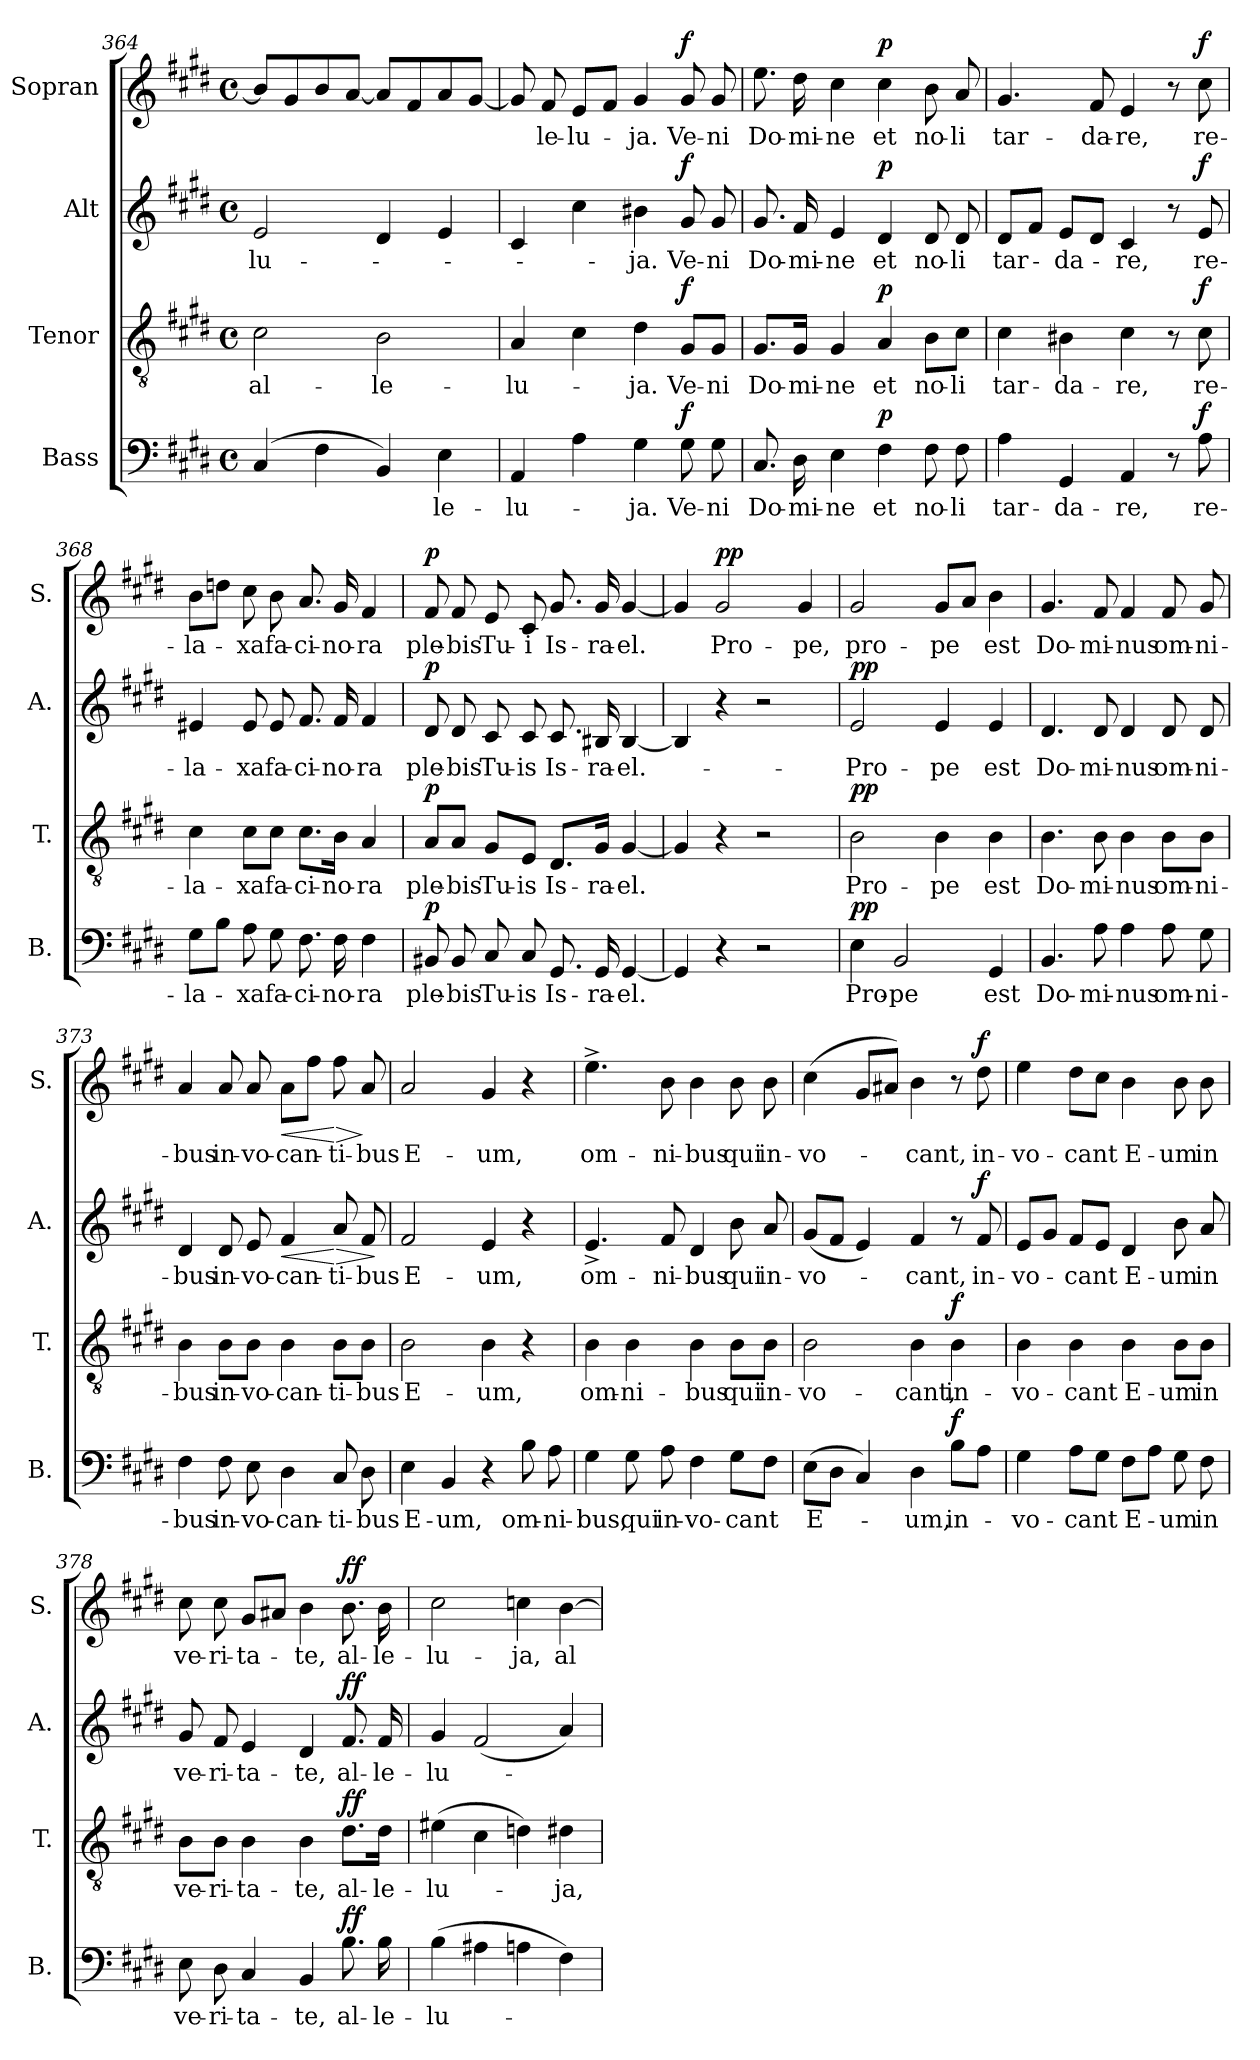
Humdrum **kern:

**kern	**text	**dynam	**kern	**text	**dynam	**kern	**text	**dynam	**kern	**text	**dynam
*part4	*part4	*part4	*part3	*part3	*part3	*part2	*part2	*part2	*part1	*part1	*part1
*staff4	*staff4	*staff4	*staff3	*staff3	*staff3	*staff2	*staff2	*staff2	*staff1	*staff1	*staff1
*I"Bass	*	*	*I"Tenor	*	*	*I"Alt	*	*	*I"Sopran	*	*
*I'B.	*	*	*I'T.	*	*	*I'A.	*	*	*I'S.	*	*
*clefF4	*	*	*clefGv2	*	*	*clefG2	*	*	*clefG2	*	*
*k[f#c#g#d#]	*	*	*k[f#c#g#d#]	*	*	*k[f#c#g#d#]	*	*	*k[f#c#g#d#]	*	*
*E:	*	*	*E:	*	*	*E:	*	*	*E:	*	*
*M4/4	*	*	*M4/4	*	*	*M4/4	*	*	*M4/4	*	*
*met(c)	*	*	*met(c)	*	*	*met(c)	*	*	*met(c)	*	*
=364	=364	=364	=364	=364	=364	=364	=364	=364	=364	=364	=364
!	!	!	!	!LO:LY:b	!	!	!LO:LY:b	!	!	!	!
(4C#/	.	.	2c#\	al-	.	2e/	-lu-	.	8b/L]	.	.
.	.	.	.	.	.	.	.	.	8g#/	.	.
4F#\	.	.	.	.	.	.	.	.	8b/	.	.
.	.	.	.	.	.	.	.	.	[8a/J	.	.
!	!	!	!	!LO:LY:b	!	!	!	!	!	!	!
4BB/)	.	.	2B\	-le-	.	4d#/	.	.	8a/L]	.	.
.	.	.	.	.	.	.	.	.	8f#/	.	.
!	!LO:LY:b	!	!	!	!	!	!	!	!	!	!
4E\	-le-	.	.	.	.	4e/	.	.	8a/	.	.
.	.	.	.	.	.	.	.	.	[8g#/J	.	.
=365	=365	=365	=365	=365	=365	=365	=365	=365	=365	=365	=365
!	!LO:LY:b	!	!	!LO:LY:b	!	!	!	!	!	!	!
4AA/	-lu-	.	4A/	-lu-	.	4c#/	.	.	8g#/]	.	.
!	!	!	!	!	!	!	!	!	!	!LO:LY:b	!
.	.	.	.	.	.	.	.	.	8f#/	-le-	.
!	!	!	!	!	!	!	!	!	!	!LO:LY:b	!
4A\	.	.	4c#\	.	.	4cc#\	.	.	8e/L	-lu-	.
.	.	.	.	.	.	.	.	.	8f#/J	.	.
!	!LO:LY:b	!	!	!LO:LY:b	!	!	!LO:LY:b	!	!	!LO:LY:b	!
4G#\	-ja.	.	4d#\	-ja.	.	4b#X\	-ja.	.	4g#/	-ja.	.
!	!LO:LY:b	!LO:DY:a	!	!LO:LY:b	!LO:DY:a	!	!LO:LY:b	!LO:DY:a	!	!LO:LY:b	!LO:DY:a
8G#\	Ve-	f	8G#/L	Ve-	f	8g#/	Ve-	f	8g#/	Ve-	f
!	!LO:LY:b	!	!	!LO:LY:b	!	!	!LO:LY:b	!	!	!LO:LY:b	!
8G#\	-ni	.	8G#/J	-ni	.	8g#/	-ni	.	8g#/	-ni	.
!!LO:LB:g=z
=366	=366	=366	=366	=366	=366	=366	=366	=366	=366	=366	=366
!	!LO:LY:b	!	!	!LO:LY:b	!	!	!LO:LY:b	!	!	!LO:LY:b	!
8.C#/	Do-	.	8.G#/L	Do-	.	8.g#/	Do-	.	8.ee\	Do-	.
!	!LO:LY:b	!	!	!LO:LY:b	!	!	!LO:LY:b	!	!	!LO:LY:b	!
16D#\	-mi-	.	16G#/Jk	-mi-	.	16f#/	-mi-	.	16dd#\	-mi-	.
!	!LO:LY:b	!	!	!LO:LY:b	!	!	!LO:LY:b	!	!	!LO:LY:b	!
4E\	-ne	.	4G#/	-ne	.	4e/	-ne	.	4cc#\	-ne	.
!	!LO:LY:b	!LO:DY:a	!	!LO:LY:b	!LO:DY:a	!	!LO:LY:b	!LO:DY:a	!	!LO:LY:b	!LO:DY:a
4F#\	et	p	4A/	et	p	4d#/	et	p	4cc#\	et	p
!	!LO:LY:b	!	!	!LO:LY:b	!	!	!LO:LY:b	!	!	!LO:LY:b	!
8F#\	no-	.	8B\L	no-	.	8d#/	no-	.	8b\	no-	.
!	!LO:LY:b	!	!	!LO:LY:b	!	!	!LO:LY:b	!	!	!LO:LY:b	!
8F#\	-li	.	8c#\J	-li	.	8d#/	-li	.	8a/	-li	.
=367	=367	=367	=367	=367	=367	=367	=367	=367	=367	=367	=367
!	!LO:LY:b	!	!	!LO:LY:b	!	!	!LO:LY:b	!	!	!LO:LY:b	!
4A\	tar-	.	4c#\	tar-	.	8d#/L	tar-	.	4.g#/	tar-	.
.	.	.	.	.	.	8f#/J	.	.	.	.	.
!	!LO:LY:b	!	!	!LO:LY:b	!	!	!LO:LY:b	!	!	!	!
4GG#/	-da-	.	4B#X\	-da-	.	8e/L	-da-	.	.	.	.
!	!	!	!	!	!	!	!	!	!	!LO:LY:b	!
.	.	.	.	.	.	8d#/J	.	.	8f#/	-da-	.
!	!LO:LY:b	!	!	!LO:LY:b	!	!	!LO:LY:b	!	!	!LO:LY:b	!
4AA/	-re,	.	4c#\	-re,	.	4c#/	-re,	.	4e/	-re,	.
8r	.	.	8r	.	.	8r	.	.	8r	.	.
!	!LO:LY:b	!LO:DY:a	!	!LO:LY:b	!LO:DY:a	!	!LO:LY:b	!LO:DY:a	!	!LO:LY:b	!LO:DY:a
8A\	re-	f	8c#\	re-	f	8e/	re-	f	8cc#\	re-	f
=368	=368	=368	=368	=368	=368	=368	=368	=368	=368	=368	=368
!	!LO:LY:b	!	!	!LO:LY:b	!	!	!LO:LY:b	!	!	!LO:LY:b	!
8G#\L	-la-	.	4c#\	-la-	.	4e#X/	-la-	.	8b\L	-la-	.
8B\J	.	.	.	.	.	.	.	.	8ddn\J	.	.
!	!LO:LY:b	!	!	!LO:LY:b	!	!	!LO:LY:b	!	!	!LO:LY:b	!
8A\	-xa	.	8c#\L	-xa	.	8e#/	-xa	.	8cc#\	-xa	.
!	!LO:LY:b	!	!	!LO:LY:b	!	!	!LO:LY:b	!	!	!LO:LY:b	!
8G#\	fa-	.	8c#\J	fa-	.	8e#/	fa-	.	8b\	fa-	.
!	!LO:LY:b	!	!	!LO:LY:b	!	!	!LO:LY:b	!	!	!LO:LY:b	!
8.F#\	-ci-	.	8.c#\L	-ci-	.	8.f#/	-ci-	.	8.a/	-ci-	.
!	!LO:LY:b	!	!	!LO:LY:b	!	!	!LO:LY:b	!	!	!LO:LY:b	!
16F#\	-no-	.	16B\Jk	-no-	.	16f#/	-no-	.	16g#/	-no-	.
!	!LO:LY:b	!	!	!LO:LY:b	!	!	!LO:LY:b	!	!	!LO:LY:b	!
4F#\	-ra	.	4A/	-ra	.	4f#/	-ra	.	4f#/	-ra	.
=369	=369	=369	=369	=369	=369	=369	=369	=369	=369	=369	=369
!	!LO:LY:b	!LO:DY:a	!	!LO:LY:b	!LO:DY:a	!	!LO:LY:b	!LO:DY:a	!	!LO:LY:b	!LO:DY:a
8BB#X/	ple-	p	8A/L	ple-	p	8d#/	ple-	p	8f#/	ple-	p
!	!LO:LY:b	!	!	!LO:LY:b	!	!	!LO:LY:b	!	!	!LO:LY:b	!
8BB#/	-bis	.	8A/J	-bis	.	8d#/	-bis	.	8f#/	-bis	.
!	!LO:LY:b	!	!	!LO:LY:b	!	!	!LO:LY:b	!	!	!LO:LY:b	!
8C#/	Tu-	.	8G#/L	Tu-	.	8c#/	Tu-	.	8e/	Tu-	.
!	!LO:LY:b	!	!	!LO:LY:b	!	!	!LO:LY:b	!	!	!LO:LY:b	!
8C#/	-is	.	8E/J	-is	.	8c#/	-is	.	8c#/	-i	.
!	!LO:LY:b	!	!	!LO:LY:b	!	!	!LO:LY:b	!	!	!LO:LY:b	!
8.GG#/	Is-	.	8.D#/L	Is-	.	8.c#/	Is-	.	8.g#/	Is-	.
!	!LO:LY:b	!	!	!LO:LY:b	!	!	!LO:LY:b	!	!	!LO:LY:b	!
16GG#/	-ra-	.	16G#/Jk	-ra-	.	16B#X/	-ra-	.	16g#/	-ra-	.
!	!LO:LY:b	!	!	!LO:LY:b	!	!	!LO:LY:b	!	!	!LO:LY:b	!
[4GG#/	-el.	.	[4G#/	-el.	.	[4B#/	-el.-	.	[4g#/	-el.	.
!!LO:PB:g=z
=370	=370	=370	=370	=370	=370	=370	=370	=370	=370	=370	=370
4GG#/]	.	.	4G#/]	.	.	4B#/]	.	.	4g#/]	.	.
!	!	!	!	!	!	!	!	!	!	!LO:LY:b	!LO:DY:a
4r	.	.	4r	.	.	4r	.	.	2g#/	Pro-	pp
2r	.	.	2r	.	.	2r	.	.	.	.	.
!	!	!	!	!	!	!	!	!	!	!LO:LY:b	!
.	.	.	.	.	.	.	.	.	4g#/	-pe,	.
=371	=371	=371	=371	=371	=371	=371	=371	=371	=371	=371	=371
!	!LO:LY:b	!LO:DY:a	!	!LO:LY:b	!LO:DY:a	!	!LO:LY:b	!LO:DY:a	!	!LO:LY:b	!
4E\	Pro-	pp	2B\	Pro-	pp	2e/	-Pro-	pp	2g#/	pro-	.
!	!LO:LY:b	!	!	!	!	!	!	!	!	!	!
2BB/	-pe	.	.	.	.	.	.	.	.	.	.
!	!	!	!	!LO:LY:b	!	!	!LO:LY:b	!	!	!LO:LY:b	!
.	.	.	4B\	-pe	.	4e/	-pe	.	8g#/L	-pe	.
.	.	.	.	.	.	.	.	.	8a/J	.	.
!	!LO:LY:b	!	!	!LO:LY:b	!	!	!LO:LY:b	!	!	!LO:LY:b	!
4GG#/	est	.	4B\	est	.	4e/	est	.	4b\	est	.
=372	=372	=372	=372	=372	=372	=372	=372	=372	=372	=372	=372
!	!LO:LY:b	!	!	!LO:LY:b	!	!	!LO:LY:b	!	!	!LO:LY:b	!
4.BB/	Do-	.	4.B\	Do-	.	4.d#/	Do-	.	4.g#/	Do-	.
!	!LO:LY:b	!	!	!LO:LY:b	!	!	!LO:LY:b	!	!	!LO:LY:b	!
8A\	-mi-	.	8B\	-mi-	.	8d#/	-mi-	.	8f#/	-mi-	.
!	!LO:LY:b	!	!	!LO:LY:b	!	!	!LO:LY:b	!	!	!LO:LY:b	!
4A\	-nus	.	4B\	-nus	.	4d#/	-nus	.	4f#/	-nus	.
!	!LO:LY:b	!	!	!LO:LY:b	!	!	!LO:LY:b	!	!	!LO:LY:b	!
8A\	om-	.	8B\L	om-	.	8d#/	om-	.	8f#/	om-	.
!	!LO:LY:b	!	!	!LO:LY:b	!	!	!LO:LY:b	!	!	!LO:LY:b	!
8G#\	-ni-	.	8B\J	-ni-	.	8d#/	-ni-	.	8g#/	-ni-	.
=373	=373	=373	=373	=373	=373	=373	=373	=373	=373	=373	=373
!	!LO:LY:b	!	!	!LO:LY:b	!	!	!LO:LY:b	!	!	!LO:LY:b	!
4F#\	-bus	.	4B\	-bus	.	4d#/	-bus	.	4a/	-bus	.
!	!LO:LY:b	!	!	!LO:LY:b	!	!	!LO:LY:b	!	!	!LO:LY:b	!
8F#\	in-	.	8B\L	in-	.	8d#/	in-	.	8a/	in-	.
!	!LO:LY:b	!	!	!LO:LY:b	!	!	!LO:LY:b	!	!	!LO:LY:b	!
8E\	-vo-	.	8B\J	-vo-	.	8e/	-vo-	.	8a/	-vo-	.
!	!LO:LY:b	!	!	!LO:LY:b	!	!	!LO:LY:b	!LO:HP:b	!	!LO:LY:b	!LO:HP:b
4D#\	-can-	.	4B\	-can-	.	4f#/	-can-	<	8a\L	-can-	<
.	.	.	.	.	.	.	.	.	8ff#\J	.	.
!	!LO:LY:b	!	!	!LO:LY:b	!	!	!LO:LY:b	!LO:HP:n=1:b	!	!LO:LY:b	!LO:HP:n=1:b
8C#/	-ti-	.	8B\L	-ti-	.	8a/	-ti-	[ >	8ff#\	-ti-	[ >
!	!LO:LY:b	!	!	!LO:LY:b	!	!	!LO:LY:b	!	!	!LO:LY:b	!
8D#\	-bus	.	8B\J	-bus	.	8f#/	-bus	.	8a/	-bus	]
.	.	.	.	.	.	.	.	]	.	.	.
!!LO:LB:g=z
=374	=374	=374	=374	=374	=374	=374	=374	=374	=374	=374	=374
!	!LO:LY:b	!	!	!LO:LY:b	!	!	!LO:LY:b	!	!	!LO:LY:b	!
4E\	E-	.	2B\	E-	.	2f#/	E-	.	2a/	E-	.
!	!LO:LY:b	!	!	!	!	!	!	!	!	!	!
4BB/	-um,	.	.	.	.	.	.	.	.	.	.
!	!	!	!	!LO:LY:b	!	!	!LO:LY:b	!	!	!LO:LY:b	!
4r	.	.	4B\	-um,	.	4e/	-um,	.	4g#/	-um,	.
!	!LO:LY:b	!	!	!	!	!	!	!	!	!	!
8B\	om-	.	4r	.	.	4r	.	.	4r	.	.
!	!LO:LY:b	!	!	!	!	!	!	!	!	!	!
8A\	-ni-	.	.	.	.	.	.	.	.	.	.
=375	=375	=375	=375	=375	=375	=375	=375	=375	=375	=375	=375
!	!LO:LY:b	!	!	!LO:LY:b	!	!	!LO:LY:b	!	!	!LO:LY:b	!
4G#\	-bus,	.	4B\	om-	.	4.e^</	om-	.	4.ee^>\	om-	.
!	!LO:LY:b	!	!	!LO:LY:b	!	!	!	!	!	!	!
8G#\	qui	.	4B\	-ni-	.	.	.	.	.	.	.
!	!LO:LY:b	!	!	!	!	!	!LO:LY:b	!	!	!LO:LY:b	!
8A\	in-	.	.	.	.	8f#/	-ni-	.	8b\	-ni-	.
!	!LO:LY:b	!	!	!LO:LY:b	!	!	!LO:LY:b	!	!	!LO:LY:b	!
4F#\	-vo-	.	4B\	-bus	.	4d#/	-bus	.	4b\	-bus	.
!	!LO:LY:b	!	!	!LO:LY:b	!	!	!LO:LY:b	!	!	!LO:LY:b	!
8G#\L	-cant	.	8B\L	qui	.	8b\	qui	.	8b\	qui	.
!	!	!	!	!LO:LY:b	!	!	!LO:LY:b	!	!	!LO:LY:b	!
8F#\J	.	.	8B\J	in-	.	8a/	in-	.	8b\	in-	.
=376	=376	=376	=376	=376	=376	=376	=376	=376	=376	=376	=376
!	!LO:LY:b	!	!	!LO:LY:b	!	!	!LO:LY:b	!	!	!LO:LY:b	!
(>8E\L	E-	.	2B\	-vo-	.	(<8g#/L	-vo-	.	(>4cc#\	-vo-	.
8D#\J	.	.	.	.	.	8f#/J	.	.	.	.	.
4C#/)	.	.	.	.	.	4e/)	.	.	8g#/L	.	.
.	.	.	.	.	.	.	.	.	8a#X/J)	.	.
!	!LO:LY:b	!	!	!LO:LY:b	!	!	!LO:LY:b	!	!	!LO:LY:b	!
4D#\	-um,	.	4B\	-cant,	.	4f#/	-cant,	.	4b\	-cant,	.
!	!LO:LY:b	!LO:DY:a	!	!LO:LY:b	!LO:DY:a	!	!	!	!	!	!
8B\L	in-	f	4B\	in-	f	8r	.	.	8r	.	.
!	!	!	!	!	!	!	!LO:LY:b	!LO:DY:a	!	!LO:LY:b	!LO:DY:a
8A\J	.	.	.	.	.	8f#/	in-	f	8dd#\	in-	f
=377	=377	=377	=377	=377	=377	=377	=377	=377	=377	=377	=377
!	!LO:LY:b	!	!	!LO:LY:b	!	!	!LO:LY:b	!	!	!LO:LY:b	!
4G#\	-vo-	.	4B\	-vo-	.	8e/L	-vo-	.	4ee\	-vo-	.
.	.	.	.	.	.	8g#/J	.	.	.	.	.
!	!LO:LY:b	!	!	!LO:LY:b	!	!	!LO:LY:b	!	!	!LO:LY:b	!
8A\L	-cant	.	4B\	-cant	.	8f#/L	-cant	.	8dd#\L	-cant	.
8G#\J	.	.	.	.	.	8e/J	.	.	8cc#\J	.	.
!	!LO:LY:b	!	!	!LO:LY:b	!	!	!LO:LY:b	!	!	!LO:LY:b	!
8F#\L	E-	.	4B\	E-	.	4d#/	E-	.	4b\	E-	.
8A\J	.	.	.	.	.	.	.	.	.	.	.
!	!LO:LY:b	!	!	!LO:LY:b	!	!	!LO:LY:b	!	!	!LO:LY:b	!
8G#\	-um	.	8B\L	-um	.	8b\	-um	.	8b\	-um	.
!	!LO:LY:b	!	!	!LO:LY:b	!	!	!LO:LY:b	!	!	!LO:LY:b	!
8F#\	in	.	8B\J	in	.	8a/	in	.	8b\	in	.
!!LO:LB:g=z
=378	=378	=378	=378	=378	=378	=378	=378	=378	=378	=378	=378
!	!LO:LY:b	!	!	!LO:LY:b	!	!	!LO:LY:b	!	!	!LO:LY:b	!
8E\	ve-	.	8B\L	ve-	.	8g#/	ve-	.	8cc#\	ve-	.
!	!LO:LY:b	!	!	!LO:LY:b	!	!	!LO:LY:b	!	!	!LO:LY:b	!
8D#\	-ri-	.	8B\J	-ri-	.	8f#/	-ri-	.	8cc#\	-ri-	.
!	!LO:LY:b	!	!	!LO:LY:b	!	!	!LO:LY:b	!	!	!LO:LY:b	!
4C#/	-ta-	.	4B\	-ta-	.	4e/	-ta-	.	8g#/L	-ta-	.
.	.	.	.	.	.	.	.	.	8a#X/J	.	.
!	!LO:LY:b	!	!	!LO:LY:b	!	!	!LO:LY:b	!	!	!LO:LY:b	!
4BB/	-te,	.	4B\	-te,	.	4d#/	-te,	.	4b\	-te,	.
!	!LO:LY:b	!LO:DY:a	!	!LO:LY:b	!LO:DY:a	!	!LO:LY:b	!LO:DY:a	!	!LO:LY:b	!LO:DY:a
8.B\	al-	ff	8.d#\L	al-	ff	8.f#/	al-	ff	8.b\	al-	ff
!	!LO:LY:b	!	!	!LO:LY:b	!	!	!LO:LY:b	!	!	!LO:LY:b	!
16B\	-le-	.	16d#\Jk	-le-	.	16f#/	-le-	.	16b\	-le-	.
=379	=379	=379	=379	=379	=379	=379	=379	=379	=379	=379	=379
!	!LO:LY:b	!	!	!LO:LY:b	!	!	!LO:LY:b	!	!	!LO:LY:b	!
(>4B\	-lu-	.	(>4e#X\	-lu-	.	4g#/	-lu-	.	2cc#\	-lu-	.
4A#X\	.	.	4c#\	.	.	(<2f#/	.	.	.	.	.
!	!	!	!	!	!	!	!	!	!	!LO:LY:b	!
4An\	.	.	4dn\)	.	.	.	.	.	4ccn\	-ja,	.
!	!	!	!	!LO:LY:b	!	!	!	!	!	!LO:LY:b	!
4F#\)	.	.	4d#X\	-ja,	.	4a/)	.	.	[4b\	al-	.
=	=	=	=	=	=	=	=	=	=	=	=
*-	*-	*-	*-	*-	*-	*-	*-	*-	*-	*-	*-
